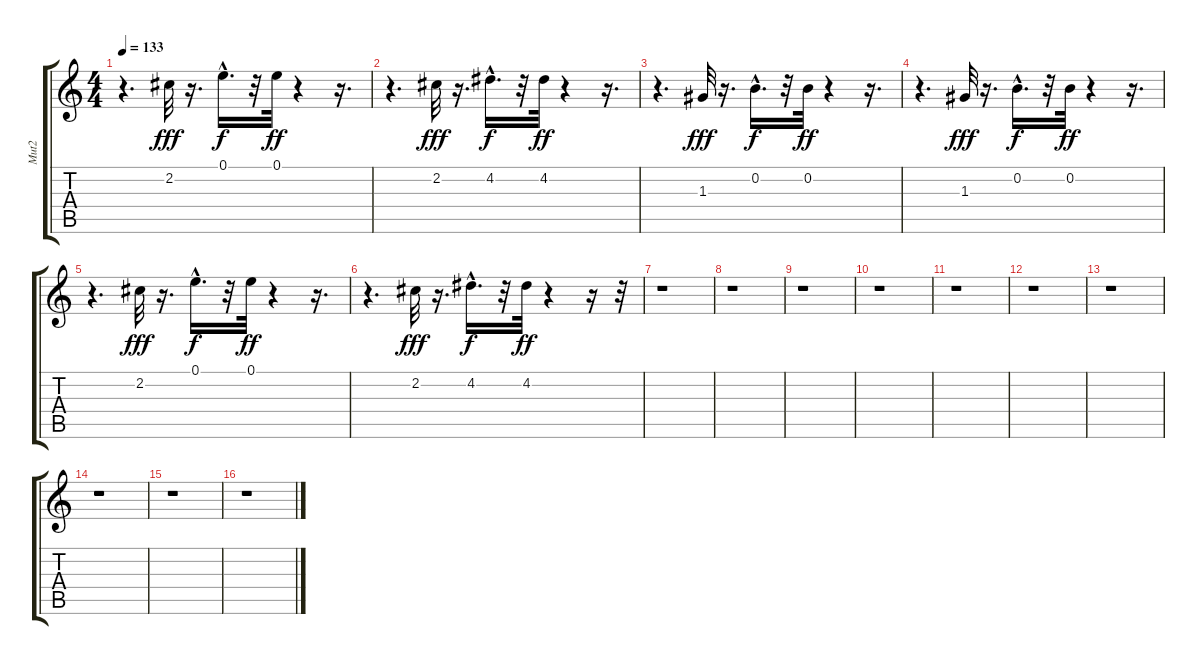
\track ("Mut2" "Mut2") {instrument electricguitarmuted}
\staff {score tabs}
\tuning (E4 B3 G3 D3 A2 E2) {hide}
\ts (4 4)
\tempo 133
\clef g2
\ks c
r.4{d dy ff} 2.2.32{dy fff} r.16{d} 0.1{hac}.16{d dy f} r.32 0.1.32{dy ff} r.4 r.16{d} |
r.4{d} 2.2.32{dy fff} r.16{d} 4.2{hac}.16{d dy f} r.32 4.2.32{dy ff} r.4 r.16{d} |
r.4{d} 1.3.32{dy fff} r.16{d} 0.2{hac}.16{d dy f} r.32 0.2.32{dy ff} r.4 r.16{d} |
r.4{d} 1.3.32{dy fff} r.16{d} 0.2{hac}.16{d dy f} r.32 0.2.32{dy ff} r.4 r.16{d} |
r.4{d} 2.2.32{dy fff} r.16{d} 0.1{hac}.16{d dy f} r.32 0.1.32{dy ff} r.4 r.16{d} |
r.4{d} 2.2.32{dy fff} r.16{d} 4.2{hac}.16{d dy f} r.32 4.2.32{dy ff} r.4 r.16 r.32 |
r.1 |
r.1 |
r.1 |
r.1 |
r.1 |
r.1 |
r.1 |
r.1 |
r.1 |
r.1
